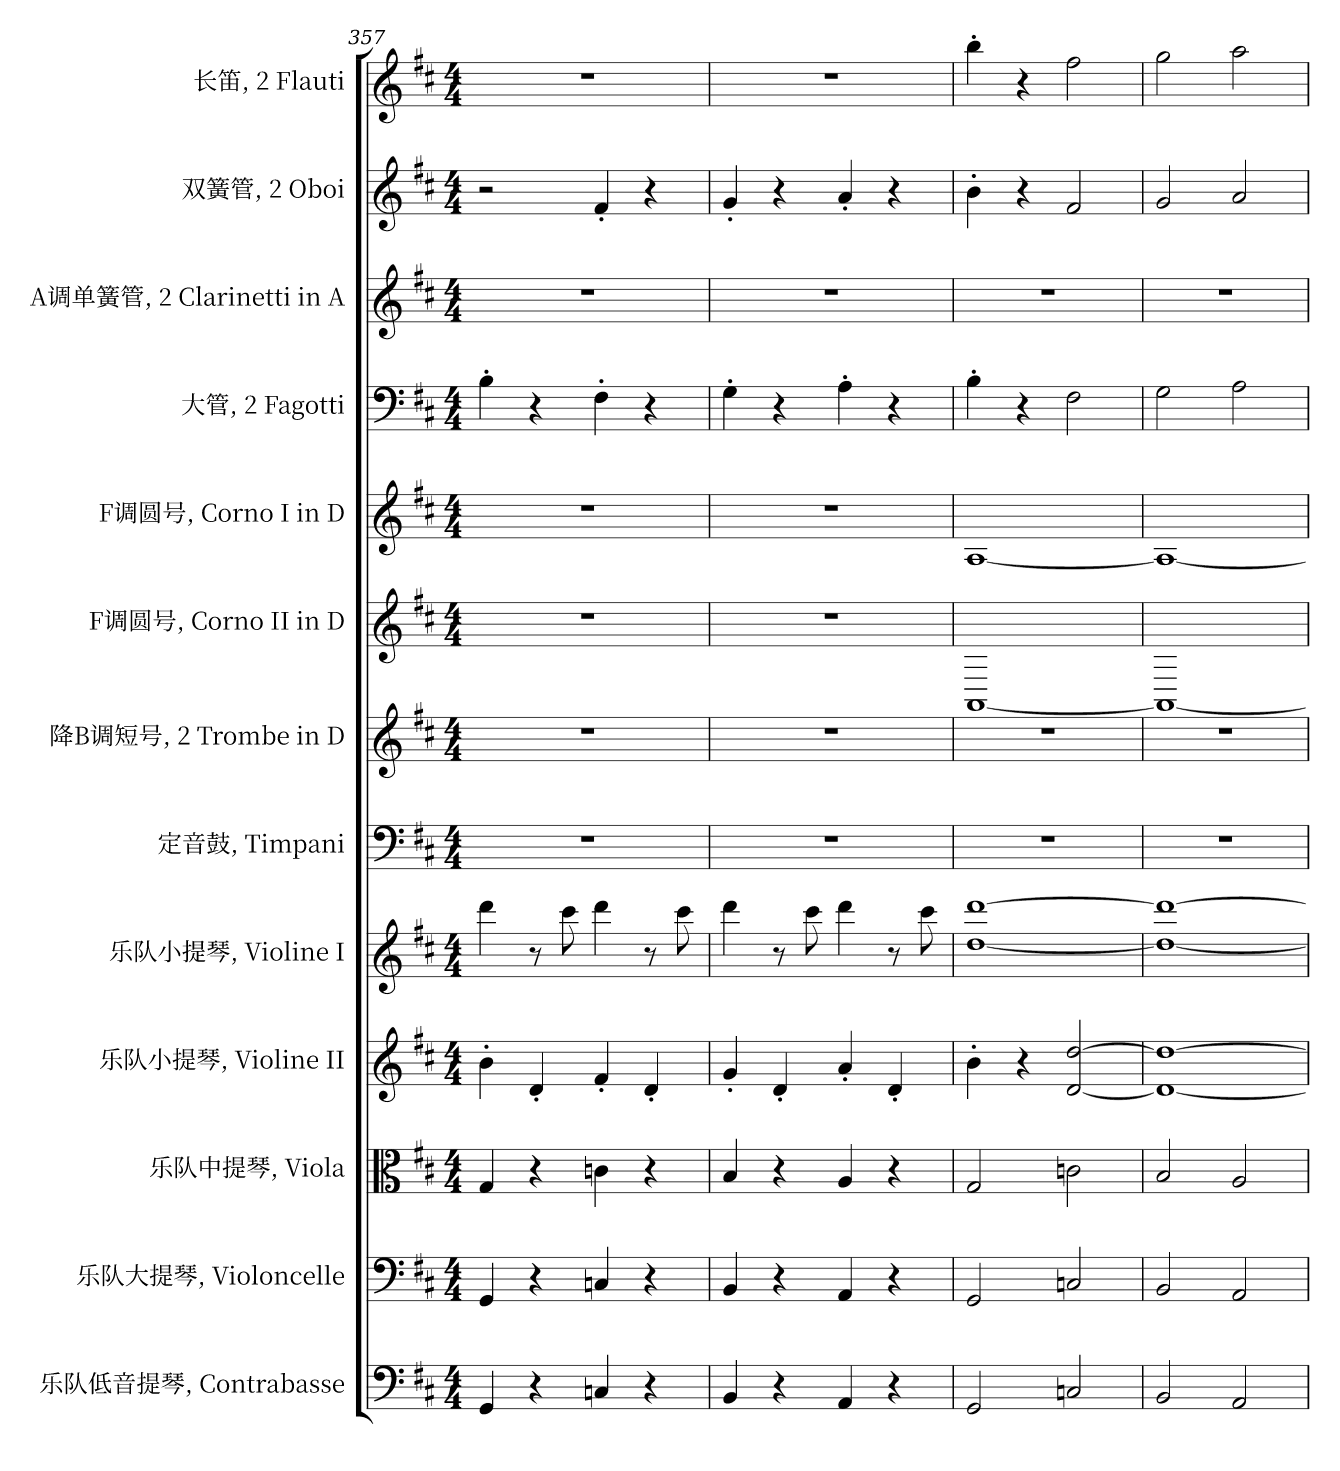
**kern	**kern	**kern	**kern	**kern	**kern	**kern	**kern	**kern	**kern	**kern	**kern	**kern
*part13	*part12	*part11	*part10	*part9	*part8	*part7	*part6	*part5	*part4	*part3	*part2	*part1
*staff13	*staff12	*staff11	*staff10	*staff9	*staff8	*staff7	*staff6	*staff5	*staff4	*staff3	*staff2	*staff1
*I"乐队低音提琴, Contrabasse	*I"乐队大提琴, Violoncelle	*I"乐队中提琴, Viola	*I"乐队小提琴, Violine II	*I"乐队小提琴, Violine I	*I"定音鼓, Timpani	*I"降B调短号, 2 Trombe in D	*I"F调圆号, Corno II in D	*I"F调圆号, Corno I in D	*I"大管, 2 Fagotti	*I"A调单簧管, 2 Clarinetti in A	*I"双簧管, 2 Oboi	*I"长笛, 2 Flauti
*I'Cbs.	*	*	*	*	*I'Timp.	*	*	*	*	*I'A Cl.	*I'Ob.	*I'Fl.
*clefF4	*clefF4	*clefC3	*clefG2	*clefG2	*clefF4	*clefG2	*clefG2	*clefG2	*clefF4	*clefG2	*clefG2	*clefG2
*ITrd7c12	*	*	*	*	*	*ITrd1c2	*ITrd4c7	*ITrd4c7	*	*ITrd2c3	*	*
*k[f#c#]	*k[f#c#]	*k[f#c#]	*k[f#c#]	*k[f#c#]	*k[f#c#]	*k[]	*k[f#]	*k[f#]	*k[f#c#]	*k[f#c#g#d#a#]	*k[f#c#]	*k[f#c#]
*M4/4	*M4/4	*M4/4	*M4/4	*M4/4	*M4/4	*M4/4	*M4/4	*M4/4	*M4/4	*M4/4	*M4/4	*M4/4
*MM276	*MM276	*MM276	*MM276	*MM276	*MM276	*MM276	*MM276	*MM276	*MM276	*MM276	*MM276	*MM276
=357	=357	=357	=357	=357	=357	=357	=357	=357	=357	=357	=357	=357
4GGG/	4GG/	4G/	4b'\	4ddd\	1r	1r	1r	1r	4B'\	1r	2r	1r
4r	4r	4r	4d'/	8r	.	.	.	.	4r	.	.	.
.	.	.	.	8ccc#\	.	.	.	.	.	.	.	.
4CCn/	4Cn/	4cn\	4f#'/	4ddd\	.	.	.	.	4F#'\	.	4f#'/	.
4r	4r	4r	4d'/	8r	.	.	.	.	4r	.	4r	.
.	.	.	.	8ccc#\	.	.	.	.	.	.	.	.
=358	=358	=358	=358	=358	=358	=358	=358	=358	=358	=358	=358	=358
*	*	*	*	*	*	*	*	*	*	*	*	*MM275
4BBB/	4BB/	4B/	4g'/	4ddd\	1r	1r	1r	1r	4G'\	1r	4g'/	1r
4r	4r	4r	4d'/	8r	.	.	.	.	4r	.	4r	.
.	.	.	.	8ccc#\	.	.	.	.	.	.	.	.
4AAA/	4AA/	4A/	4a'/	4ddd\	.	.	.	.	4A'\	.	4a'/	.
4r	4r	4r	4d'/	8r	.	.	.	.	4r	.	4r	.
.	.	.	.	8ccc#\	.	.	.	.	.	.	.	.
=359	=359	=359	=359	=359	=359	=359	=359	=359	=359	=359	=359	=359
*	*	*	*	*	*	*	*	*	*	*	*	*MM274
2GGG/	2GG/	2G/	4b'\	[1dd [1ddd	1r	1r	[1DD	[1D	4B'\	1r	4b'\	4bb'\
.	.	.	4r	.	.	.	.	.	4r	.	4r	4r
*	*	*	*	*	*	*	*	*	*	*	*	*MM257
2CCn/	2Cn/	2cn\	[2d/ [2dd/	.	.	.	.	.	2F#\	.	2f#/	2ff#\
=360	=360	=360	=360	=360	=360	=360	=360	=360	=360	=360	=360	=360
2BBB/	2BB/	2B/	1d_ 1dd_	1dd_ 1ddd_	1r	1r	1DD_	1D_	2G\	1r	2g/	2gg\
*	*	*	*	*	*	*	*	*	*	*	*	*MM252
2AAA/	2AA/	2A/	.	.	.	.	.	.	2A\	.	2a/	2aa\
=	=	=	=	=	=	=	=	=	=	=	=	=
*-	*-	*-	*-	*-	*-	*-	*-	*-	*-	*-	*-	*-
